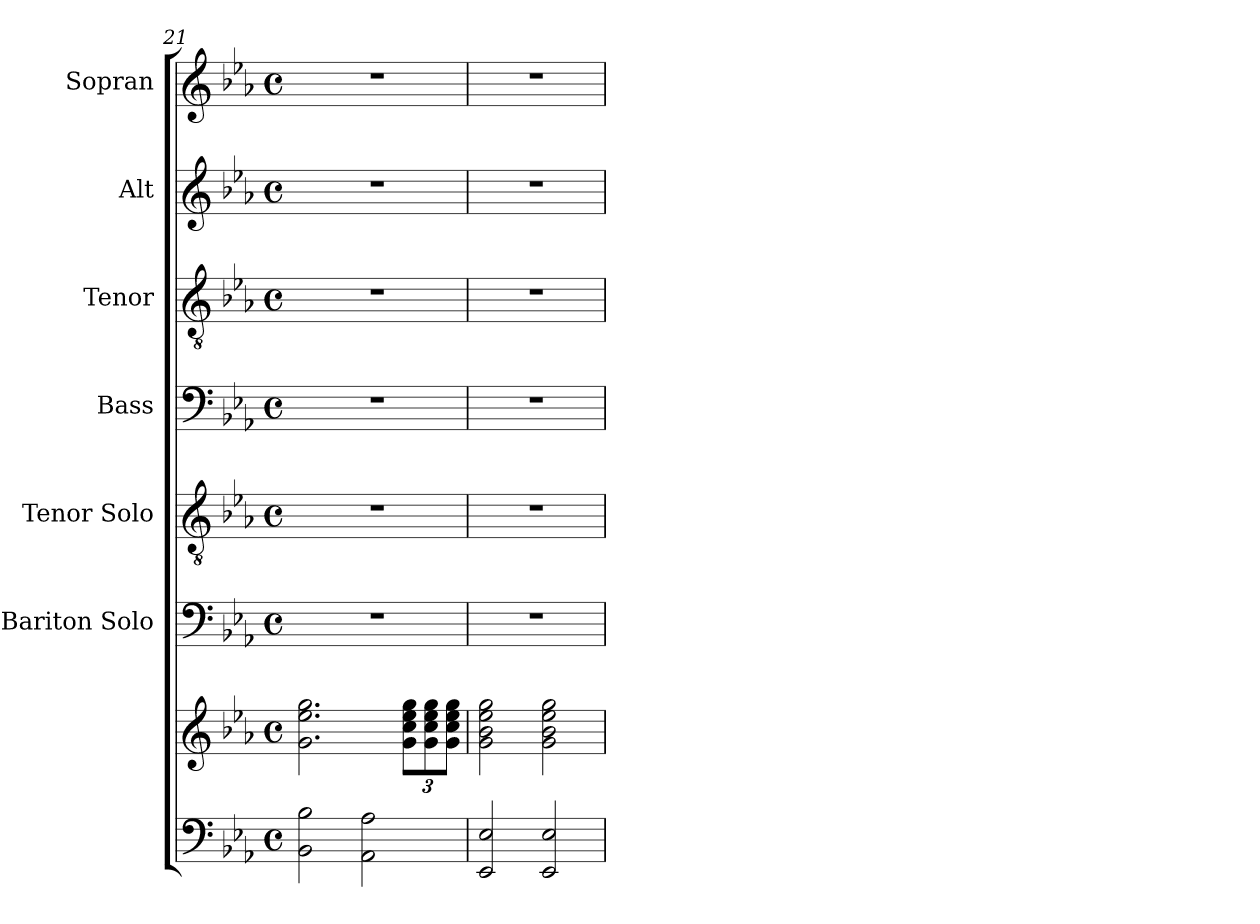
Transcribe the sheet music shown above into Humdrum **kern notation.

**kern	**kern	**kern	**kern	**kern	**kern	**kern	**kern
*part7	*part7	*part6	*part5	*part4	*part3	*part2	*part1
*staff8	*staff7	*staff6	*staff5	*staff4	*staff3	*staff2	*staff1
*	*	*I"Bariton Solo	*I"Tenor Solo	*I"Bass	*I"Tenor	*I"Alt	*I"Sopran
*	*	*	*	*I'B.	*I'T.	*I'A.	*I'S.
*clefF4	*clefG2	*clefF4	*clefGv2	*clefF4	*clefGv2	*clefG2	*clefG2
*k[b-e-a-]	*k[b-e-a-]	*k[b-e-a-]	*k[b-e-a-]	*k[b-e-a-]	*k[b-e-a-]	*k[b-e-a-]	*k[b-e-a-]
*E-:	*E-:	*E-:	*E-:	*E-:	*E-:	*E-:	*E-:
*M4/4	*M4/4	*M4/4	*M4/4	*M4/4	*M4/4	*M4/4	*M4/4
*met(c)	*met(c)	*met(c)	*met(c)	*met(c)	*met(c)	*met(c)	*met(c)
=21	=21	=21	=21	=21	=21	=21	=21
2BB-\ 2B-\	2.g\ 2.ee-\ 2.gg\	1r	1r	1r	1r	1r	1r
2AA-\ 2A-\	.	.	.	.	.	.	.
.	12g\ 12cc\ 12ee-\ 12gg\L	.	.	.	.	.	.
.	12g\ 12cc\ 12ee-\ 12gg\	.	.	.	.	.	.
.	12g\ 12cc\ 12ee-\ 12gg\J	.	.	.	.	.	.
=22	=22	=22	=22	=22	=22	=22	=22
2EE-/ 2E-/	2g\ 2b-\ 2ee-\ 2gg\	1r	1r	1r	1r	1r	1r
2EE-/ 2E-/	2g\ 2b-\ 2ee-\ 2gg\	.	.	.	.	.	.
=	=	=	=	=	=	=	=
*-	*-	*-	*-	*-	*-	*-	*-
